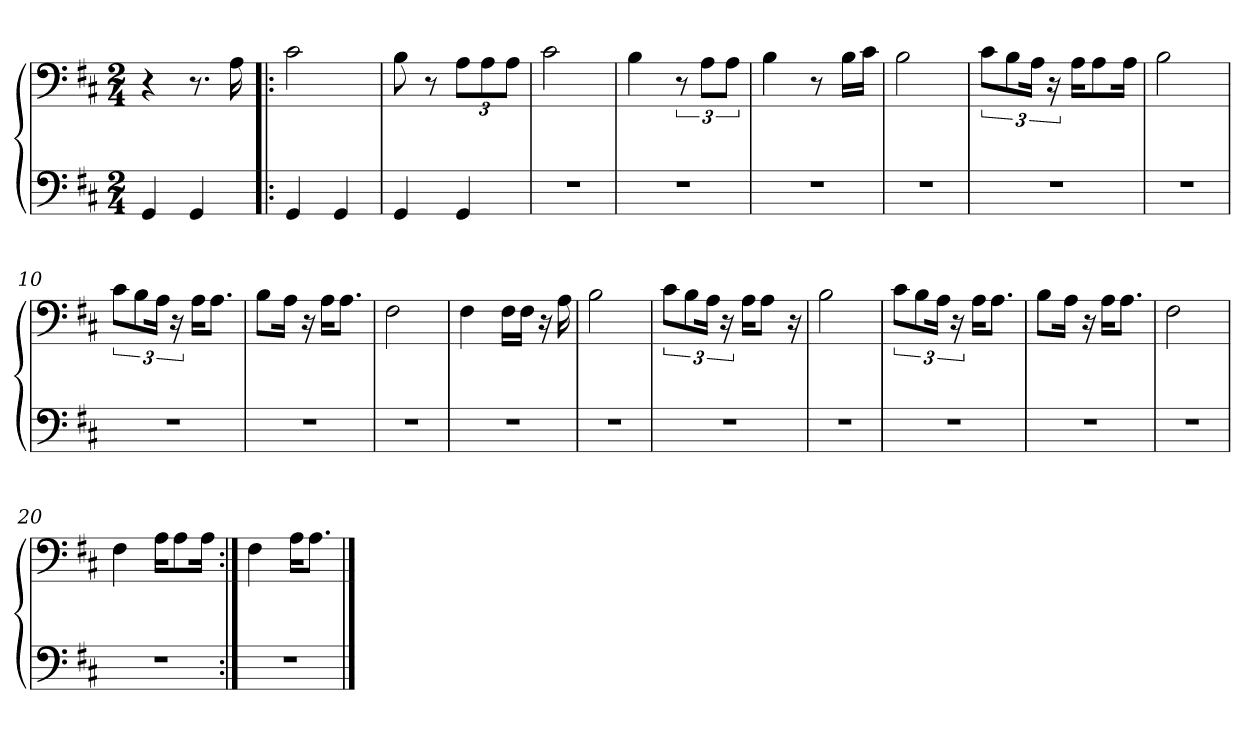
**kern	**kern
*part1	*part1
*staff2	*staff1
*clefF4	*clefF4
*k[f#c#]	*k[f#c#]
*M2/4	*M2/4
=1	=1
4GG/	4r
4GG/	8.r
.	16A\
=2!|:	=2!|:
4GG/	2c#\
4GG/	.
=3	=3
4GG/	8B\
.	8r
4GG/	12A\L
.	12A\
.	12A\J
=4	=4
2r	2c#\
=5	=5
2r	4B\
.	12r
.	12A\L
.	12A\J
=6	=6
2r	4B\
.	8r
.	16B\LL
.	16c#\JJ
=7	=7
2r	2B\
=8	=8
2r	12c#\L
.	12B\
.	24A\Jk
.	24r
.	16A\KL
.	8A\
.	16A\Jk
=9	=9
2r	2B\
=10	=10
2r	12c#\L
.	12B\
.	24A\Jk
.	24r
.	16A\KL
.	8.A\J
=11	=11
2r	8B\L
.	16A\Jk
.	16r
.	16A\KL
.	8.A\J
=12	=12
2r	2F#\
=13	=13
2r	4F#\
.	16F#\LL
.	16F#\JJ
.	16r
.	16A\
=14	=14
2r	2B\
=15	=15
2r	12c#\L
.	12B\
.	24A\Jk
.	24r
.	16A\KL
.	8A\J
.	16r
=16	=16
2r	2B\
=17	=17
2r	12c#\L
.	12B\
.	24A\Jk
.	24r
.	16A\KL
.	8.A\J
=18	=18
2r	8B\L
.	16A\Jk
.	16r
.	16A\KL
.	8.A\J
=19	=19
2r	2F#\
=20	=20
2r	4F#\
.	16A\KL
.	8A\
.	16A\Jk
=21:|!	=21:|!
2r	4F#\
.	16A\KL
.	8.A\J
==	==
*-	*-
